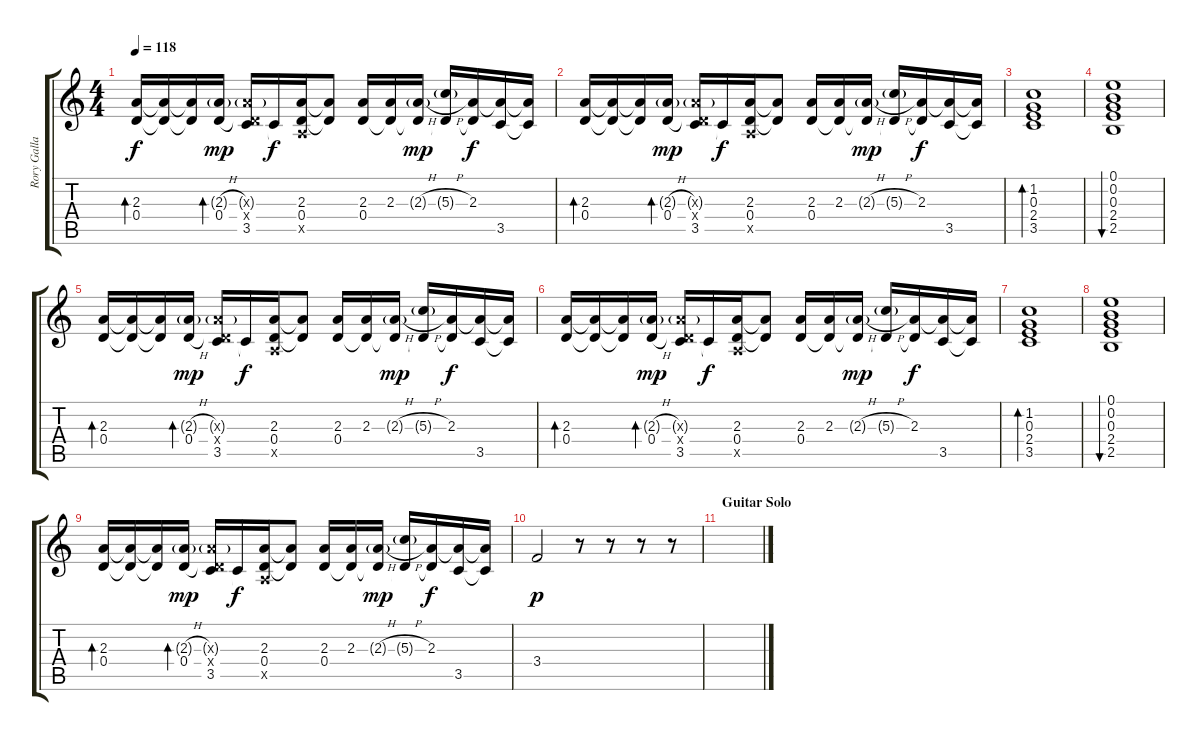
\track ("Rory Gallagher (For Sound)" "Rory Galla") {instrument electricguitarclean}
\staff {score tabs}
\tuning (E4 B3 G3 D3 A2 E2) {hide}
\ts (4 4)
\tempo 118
\clef g2
\ks c
(2.3 0.4).16{bd 60 dy f volume 10} (2.3{t} 0.4{t}).16 (2.3{t} 0.4{t}).16 (2.3{h g} 0.4{h}).16{bd 120 dy mp} (2.3{g x} 0.4{x} 3.5).16 3.5{t}.16{dy f} (2.3 0.4 0.5{x}).16 (2.3{t} 0.4{t}).8 (2.3 0.4).16 (2.3 0.4{t}).16 (2.3{h g} 0.4{t}).16{dy mp} (5.3{h g} 0.4{t}).16 (2.3 0.4{t}).16{dy f} (2.3{t} 3.5).16 (2.3{t} 3.5{t}).16 |
(2.3 0.4).16{bd 60} (2.3{t} 0.4{t}).16 (2.3{t} 0.4{t}).16 (2.3{h g} 0.4{h}).16{bd 120 dy mp} (2.3{g x} 0.4{x} 3.5).16 3.5{t}.16{dy f} (2.3 0.4 0.5{x}).16 (2.3{t} 0.4{t}).8 (2.3 0.4).16 (2.3 0.4{t}).16 (2.3{h g} 0.4{t}).16{dy mp} (5.3{h g} 0.4{t}).16 (2.3 0.4{t}).16{dy f} (2.3{t} 3.5).16 (2.3{t} 3.5{t}).16 |
(1.2 0.3 2.4 3.5).1{bd 120 volume 16} |
(0.1 0.2 0.3 2.4 2.5).1{bu 240} |
(2.3 0.4).16{bd 60 volume 10} (2.3{t} 0.4{t}).16 (2.3{t} 0.4{t}).16 (2.3{h g} 0.4{h}).16{bd 120 dy mp} (2.3{g x} 0.4{x} 3.5).16 3.5{t}.16{dy f} (2.3 0.4 0.5{x}).16 (2.3{t} 0.4{t}).8 (2.3 0.4).16 (2.3 0.4{t}).16 (2.3{h g} 0.4{t}).16{dy mp} (5.3{h g} 0.4{t}).16 (2.3 0.4{t}).16{dy f} (2.3{t} 3.5).16 (2.3{t} 3.5{t}).16 |
(2.3 0.4).16{bd 60} (2.3{t} 0.4{t}).16 (2.3{t} 0.4{t}).16 (2.3{h g} 0.4{h}).16{bd 120 dy mp} (2.3{g x} 0.4{x} 3.5).16 3.5{t}.16{dy f} (2.3 0.4 0.5{x}).16 (2.3{t} 0.4{t}).8 (2.3 0.4).16 (2.3 0.4{t}).16 (2.3{h g} 0.4{t}).16{dy mp} (5.3{h g} 0.4{t}).16 (2.3 0.4{t}).16{dy f} (2.3{t} 3.5).16 (2.3{t} 3.5{t}).16 |
(1.2 0.3 2.4 3.5).1{bd 120 volume 16} |
(0.1 0.2 0.3 2.4 2.5).1{bu 240} |
(2.3 0.4).16{bd 60 volume 10} (2.3{t} 0.4{t}).16 (2.3{t} 0.4{t}).16 (2.3{h g} 0.4{h}).16{bd 120 dy mp} (2.3{g x} 0.4{x} 3.5).16 3.5{t}.16{dy f} (2.3 0.4 0.5{x}).16 (2.3{t} 0.4{t}).8 (2.3 0.4).16 (2.3 0.4{t}).16 (2.3{h g} 0.4{t}).16{dy mp} (5.3{h g} 0.4{t}).16 (2.3 0.4{t}).16{dy f} (2.3{t} 3.5).16 (2.3{t} 3.5{t}).16 |
3.4.2{dy p} r.8 r.8 r.8 r.8 |
\section ("" "Guitar Solo")
